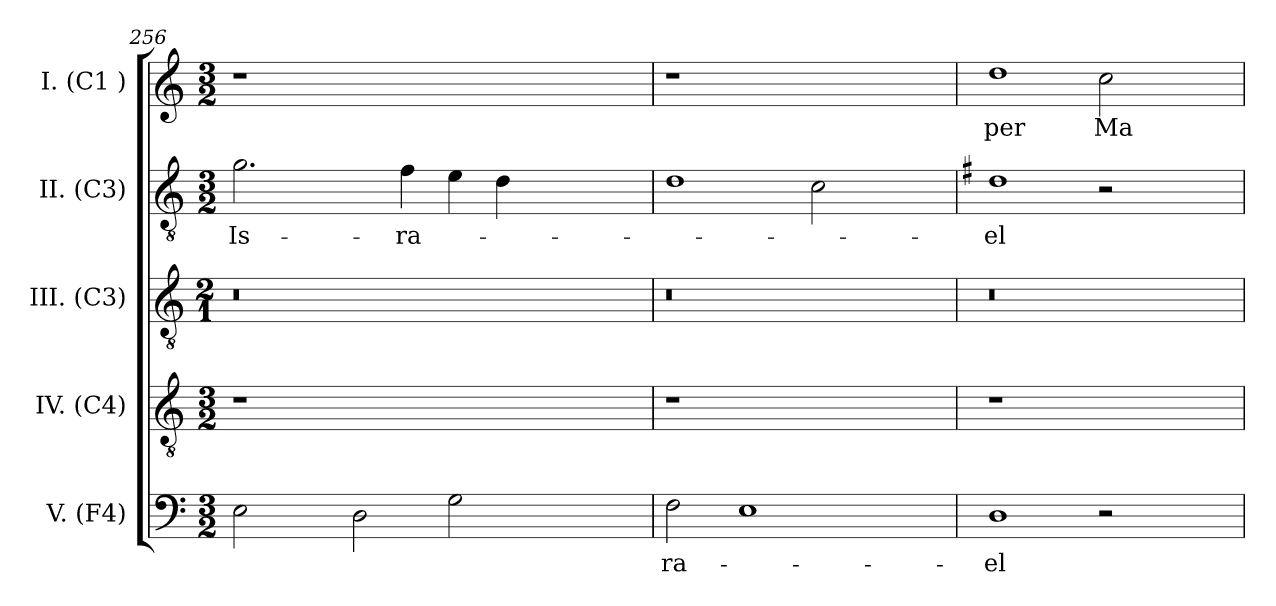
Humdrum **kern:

**kern	**text	**kern	**kern	**kern	**text	**kern	**text
*part5	*part5	*part4	*part3	*part2	*part2	*part1	*part1
*staff5	*staff5	*staff4	*staff3	*staff2	*staff2	*staff1	*staff1
*I"V. (F4)	*	*I"IV. (C4)	*I"III. (C3)	*I"II. (C3)	*	*I"I. (C1 )	*
*I'V.	*	*I'IV.	*I'III.	*I'II.	*	*I'I.	*
!!LO:LB:g=z
*clefF4	*	*clefGv2	*clefGv2	*clefGv2	*	*clefG2	*
*k[]	*	*k[]	*	*k[]	*	*k[]	*
*C:	*	*C:	*	*C:	*	*C:	*
*M3/2	*	*M3/2	*M2/1	*M3/2	*	*M3/2	*
=256	=256	=256	=256	=256	=256	=256	=256
!	!	!LO:N:vis=1	!	!	!LO:LY:b:cj	!LO:N:vis=1	!
*^	*	*	*	*	*	*	*
2E\	4ryy	.	1.r	0r	2.g\	Is-	1.r	.
.	8ryy	.	.	.	.	.	.	.
.	32.ryy	.	.	.	.	.	.	.
.	1ryy	.	.	.	.	.	.	.
2D\	.	.	.	.	.	.	.	.
!	!	!	!	!	!	!LO:LY:b:cj	!	!
.	.	.	.	.	4f\	-ra-	.	.
2G\	.	.	.	.	4e\	.	.	.
.	.	.	.	.	4d\	.	.	.
.	2ryy	.	.	.	.	.	.	.
2ryy	.	.	2ryy	.	2ryy	.	2ryy	.
.	16ryy	.	.	.	.	.	.	.
.	64ryy	.	.	.	.	.	.	.
=257	=257	=257	=257	=257	=257	=257	=257	=257
!	!	!LO:LY:b:cj	!LO:N:vis=1	!	!	!	!LO:N:vis=1	!
*v	*v	*	*	*	*	*	*	*
2F\	-ra-	1.r	0r	1d	.	1.r	.
1E	.	.	.	.	.	.	.
.	.	.	.	2c\	.	.	.
2ryy	.	2ryy	.	2ryy	.	2ryy	.
=258	=258	=258	=258	=258	=258	=258	=258
*	*	*	*	*k[f#]	*	*	*
*	*	*	*	*G:	*	*	*
!	!LO:LY:b:cj	!LO:N:vis=1	!	!	!LO:LY:b:cj	!	!LO:LY:b:cj
1D	-el	1.r	0r	1d	-el	1dd	per
!	!	!	!	!	!	!	!LO:LY:b:cj
2r	.	.	.	2r	.	2cc\	Ma-
2ryy	.	2ryy	.	2ryy	.	2ryy	.
=	=	=	=	=	=	=	=
*-	*-	*-	*-	*-	*-	*-	*-
